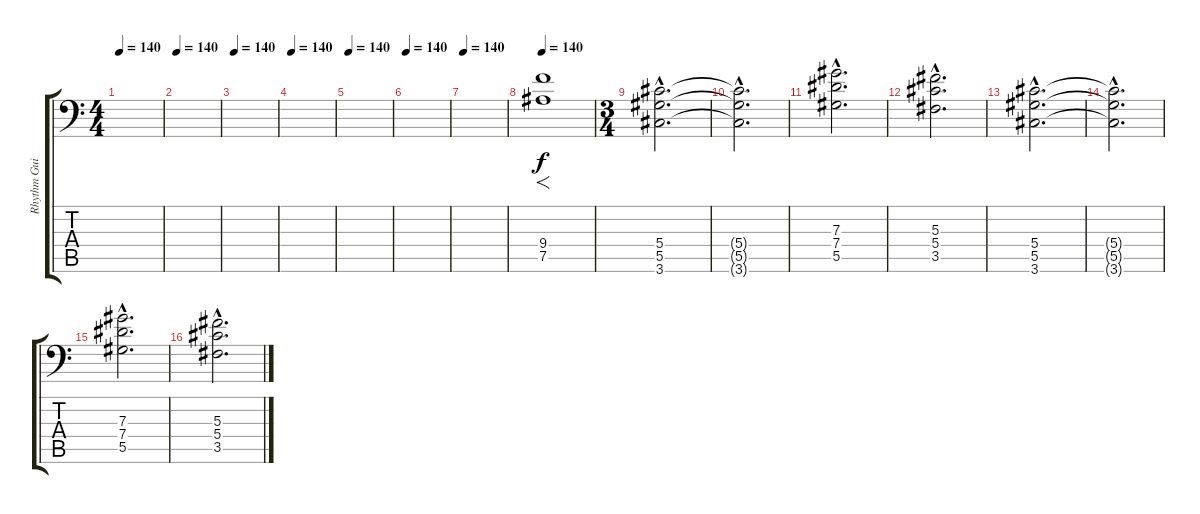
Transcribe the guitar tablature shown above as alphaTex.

\track ("Rhythm Guitar I" "Rhythm Gui") {instrument distortionguitar}
\staff {score tabs}
\tuning (Bb3 F3 Db3 Ab2 Eb2 Bb1) {hide}
\ts (4 4)
\tempo 140
\clef f4
\ks c
|
\tempo 140
|
\tempo 140
|
\tempo 140
|
\tempo 140
|
\tempo 140
|
\tempo 140
|
\tempo 140
(9.4 7.5).1{f} |
\ts (3 4)
(5.4{hac} 5.5{hac} 3.6{hac}).2{d} |
(5.4{hac t} 5.5{hac t} 3.6{hac t}).2{d} |
(7.3{hac} 7.4{hac} 5.5{hac}).2{d} |
(5.3{hac} 5.4{hac} 3.5{hac}).2{d} |
(5.4{hac} 5.5{hac} 3.6{hac}).2{d} |
(5.4{hac t} 5.5{hac t} 3.6{hac t}).2{d} |
(7.3{hac} 7.4{hac} 5.5{hac}).2{d} |
(5.3{hac} 5.4{hac} 3.5{hac}).2{d}
